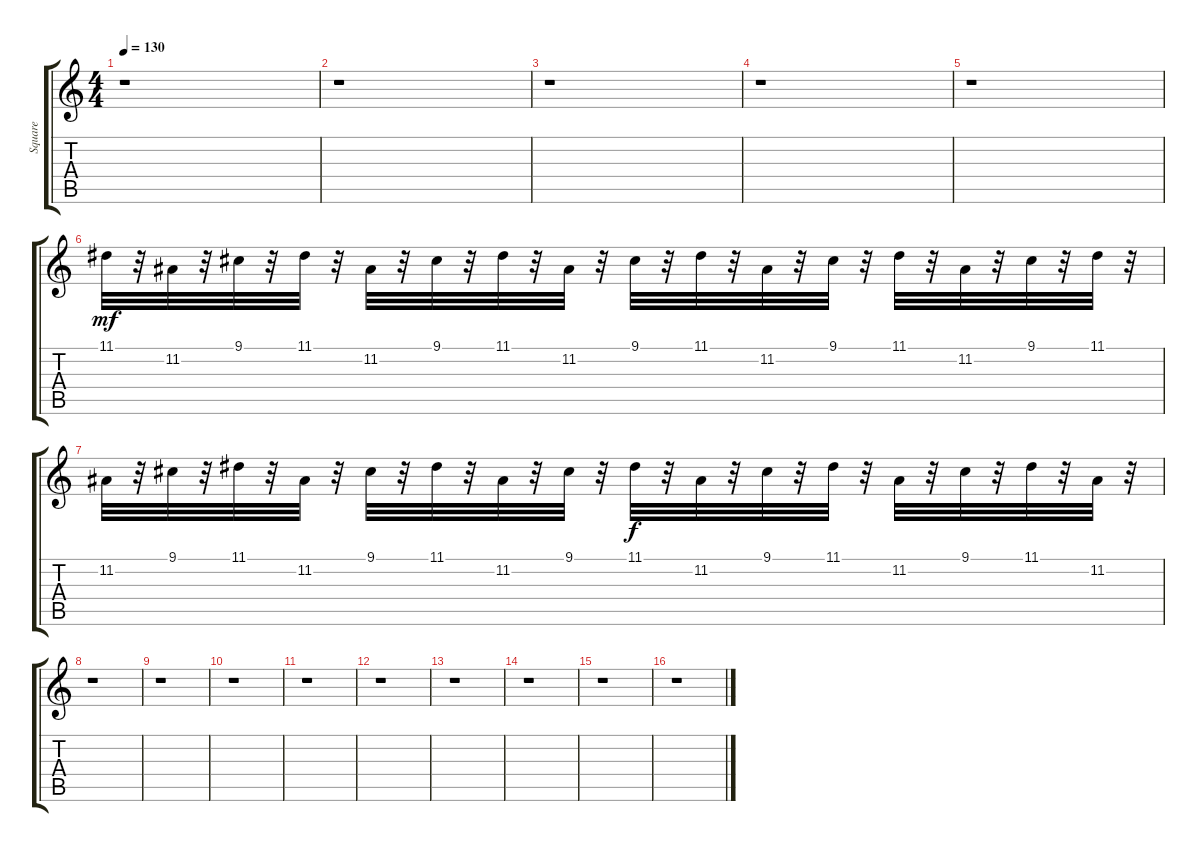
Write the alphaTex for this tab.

\track ("Square" "Square") {instrument lead1square}
\staff {score tabs}
\tuning (E4 B3 G3 D3 A2 E2) {hide}
\ts (4 4)
\tempo 130
\clef g2
\ks c
r.1{dy f} |
r.1 |
r.1 |
r.1 |
r.1 |
11.1.32{dy mf} r.32 11.2.32 r.32 9.1.32 r.32 11.1.32 r.32 11.2.32 r.32 9.1.32 r.32 11.1.32 r.32 11.2.32 r.32 9.1.32 r.32 11.1.32 r.32 11.2.32 r.32 9.1.32 r.32 11.1.32 r.32 11.2.32 r.32 9.1.32 r.32 11.1.32 r.32 |
11.2.32 r.32 9.1.32 r.32 11.1.32 r.32 11.2.32 r.32 9.1.32 r.32 11.1.32 r.32 11.2.32 r.32 9.1.32 r.32 11.1.32{dy f} r.32 11.2.32 r.32 9.1.32 r.32 11.1.32 r.32 11.2.32 r.32 9.1.32 r.32 11.1.32 r.32 11.2.32 r.32 |
r.1 |
r.1 |
r.1 |
r.1 |
r.1 |
r.1 |
r.1 |
r.1 |
r.1
